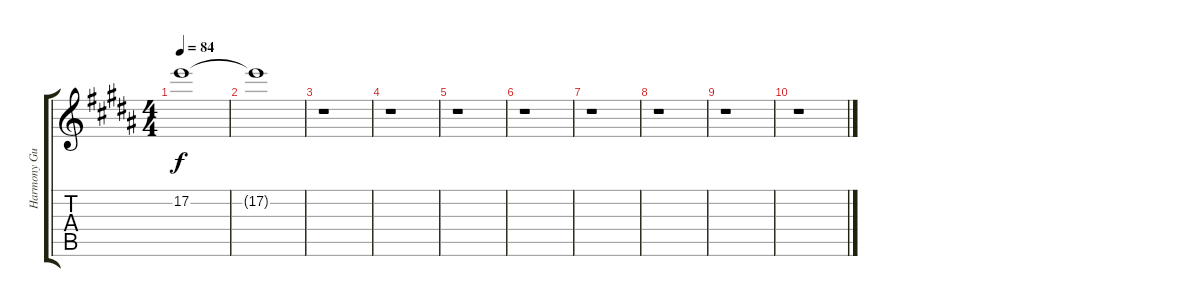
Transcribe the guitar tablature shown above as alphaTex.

\track ("Harmony Guitar 4" "Harmony Gu") {instrument distortionguitar}
\staff {score tabs}
\tuning (E4 B3 G3 D3 A2 E2) {hide}
\ts (4 4)
\tempo 84
\clef g2
\ks b
17.2{t}.1{dy f} |
17.2{t}.1 |
r.1 |
r.1 |
r.1 |
r.1 |
r.1 |
r.1 |
r.1 |
r.1
